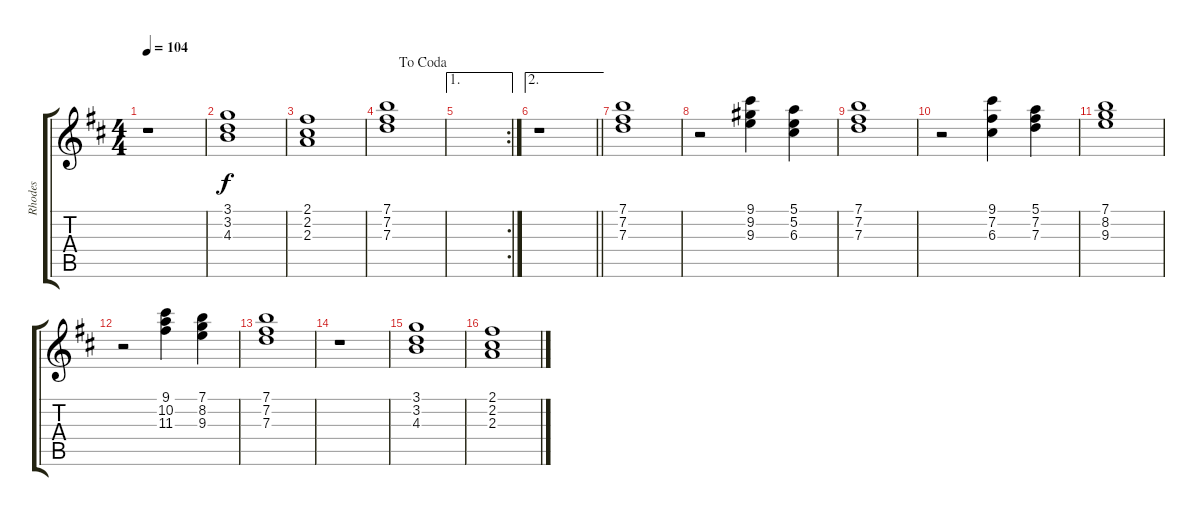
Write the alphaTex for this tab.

\track ("Rhodes" "Rhodes") {instrument electricguitarjazz}
\staff {score tabs}
\tuning (E4 B3 G3 D3 A2 E2) {hide}
\ts (4 4)
\tempo 104
\clef g2
\ks d
r.1{dy f} |
(3.1 3.2 4.3).1 |
(2.1 2.2 2.3).1 |
\jump dacoda
(7.1 7.2 7.3).1 |
\ae 1
\rc 2
|
\ae 2
\barLineRight lightlight
r.1 |
(7.1 7.2 7.3).1 |
r.2 (9.1 9.2 9.3).4 (5.1 5.2 6.3).4 |
(7.1 7.2 7.3).1 |
r.2 (9.1 7.2 6.3).4 (5.1 7.2 7.3).4 |
(7.1 8.2 9.3).1 |
r.2 (9.1 10.2 11.3).4 (7.1 8.2 9.3).4 |
(7.1 7.2 7.3).1 |
r.1 |
(3.1 3.2 4.3).1 |
(2.1 2.2 2.3).1
